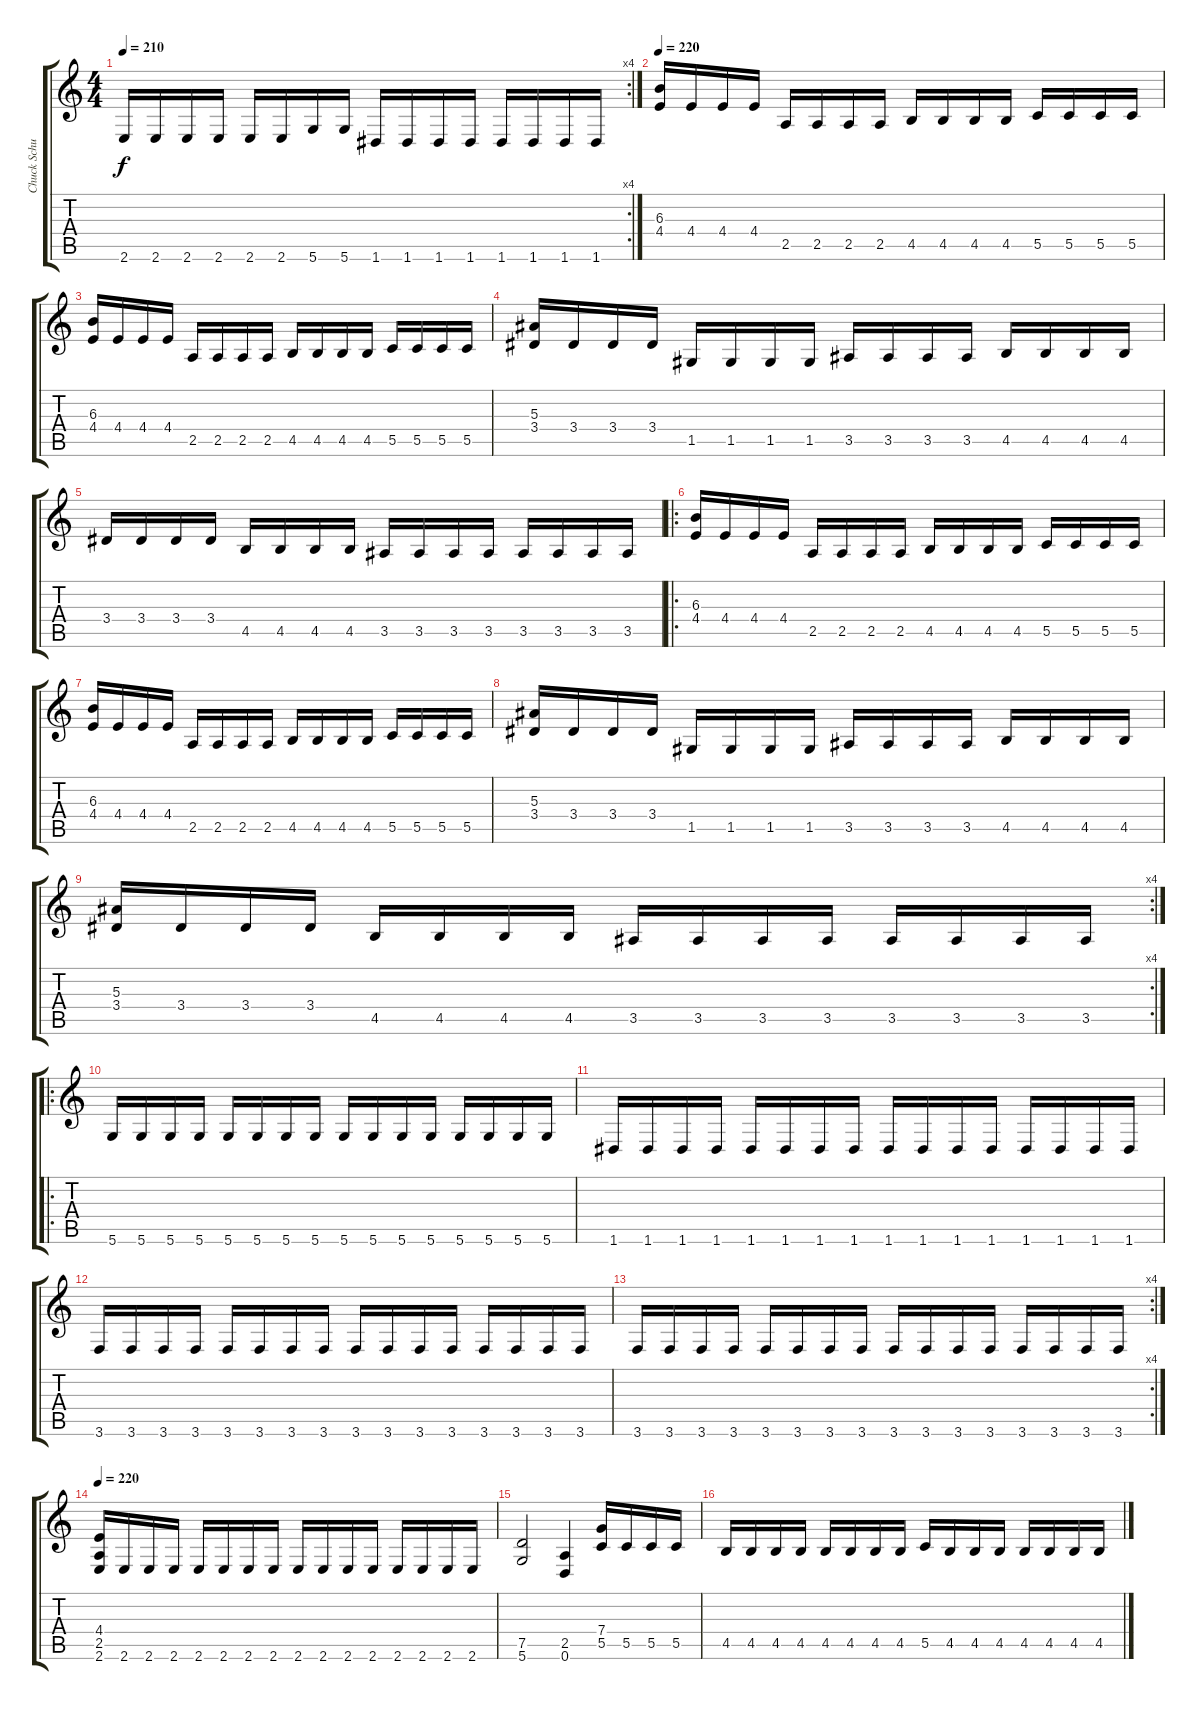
\track ("Chuck Schuldiner" "Chuck Schu") {instrument distortionguitar}
\staff {score tabs}
\tuning (D4 A3 F3 C3 G2 D2) {hide}
\rc 4
\ts (4 4)
\tempo 210
\clef g2
\ks c
2.6.16{dy f} 2.6.16 2.6.16 2.6.16 2.6.16 2.6.16 5.6.16 5.6.16 1.6.16 1.6.16 1.6.16 1.6.16 1.6.16 1.6.16 1.6.16 1.6.16 |
\tempo 220
(6.3 4.4).16 4.4.16 4.4.16 4.4.16 2.5.16 2.5.16 2.5.16 2.5.16 4.5.16 4.5.16 4.5.16 4.5.16 5.5.16 5.5.16 5.5.16 5.5.16 |
(6.3 4.4).16 4.4.16 4.4.16 4.4.16 2.5.16 2.5.16 2.5.16 2.5.16 4.5.16 4.5.16 4.5.16 4.5.16 5.5.16 5.5.16 5.5.16 5.5.16 |
(5.3 3.4).16 3.4.16 3.4.16 3.4.16 1.5.16 1.5.16 1.5.16 1.5.16 3.5.16 3.5.16 3.5.16 3.5.16 4.5.16 4.5.16 4.5.16 4.5.16 |
3.4.16 3.4.16 3.4.16 3.4.16 4.5.16 4.5.16 4.5.16 4.5.16 3.5.16 3.5.16 3.5.16 3.5.16 3.5.16 3.5.16 3.5.16 3.5.16 |
\ro
(6.3 4.4).16 4.4.16 4.4.16 4.4.16 2.5.16 2.5.16 2.5.16 2.5.16 4.5.16 4.5.16 4.5.16 4.5.16 5.5.16 5.5.16 5.5.16 5.5.16 |
(6.3 4.4).16 4.4.16 4.4.16 4.4.16 2.5.16 2.5.16 2.5.16 2.5.16 4.5.16 4.5.16 4.5.16 4.5.16 5.5.16 5.5.16 5.5.16 5.5.16 |
(5.3 3.4).16 3.4.16 3.4.16 3.4.16 1.5.16 1.5.16 1.5.16 1.5.16 3.5.16 3.5.16 3.5.16 3.5.16 4.5.16 4.5.16 4.5.16 4.5.16 |
\rc 4
(5.3 3.4).16 3.4.16 3.4.16 3.4.16 4.5.16 4.5.16 4.5.16 4.5.16 3.5.16 3.5.16 3.5.16 3.5.16 3.5.16 3.5.16 3.5.16 3.5.16 |
\ro
5.6.16 5.6.16 5.6.16 5.6.16 5.6.16 5.6.16 5.6.16 5.6.16 5.6.16 5.6.16 5.6.16 5.6.16 5.6.16 5.6.16 5.6.16 5.6.16 |
1.6.16 1.6.16 1.6.16 1.6.16 1.6.16 1.6.16 1.6.16 1.6.16 1.6.16 1.6.16 1.6.16 1.6.16 1.6.16 1.6.16 1.6.16 1.6.16 |
3.6.16 3.6.16 3.6.16 3.6.16 3.6.16 3.6.16 3.6.16 3.6.16 3.6.16 3.6.16 3.6.16 3.6.16 3.6.16 3.6.16 3.6.16 3.6.16 |
\rc 4
3.6.16 3.6.16 3.6.16 3.6.16 3.6.16 3.6.16 3.6.16 3.6.16 3.6.16 3.6.16 3.6.16 3.6.16 3.6.16 3.6.16 3.6.16 3.6.16 |
\tempo 220
(4.4 2.5 2.6).16 2.6.16 2.6.16 2.6.16 2.6.16 2.6.16 2.6.16 2.6.16 2.6.16 2.6.16 2.6.16 2.6.16 2.6.16 2.6.16 2.6.16 2.6.16 |
(7.5 5.6).2 (2.5 0.6).4 (7.4 5.5).16 5.5.16 5.5.16 5.5.16 |
4.5.16 4.5.16 4.5.16 4.5.16 4.5.16 4.5.16 4.5.16 4.5.16 5.5.16 4.5.16 4.5.16 4.5.16 4.5.16 4.5.16 4.5.16 4.5.16
